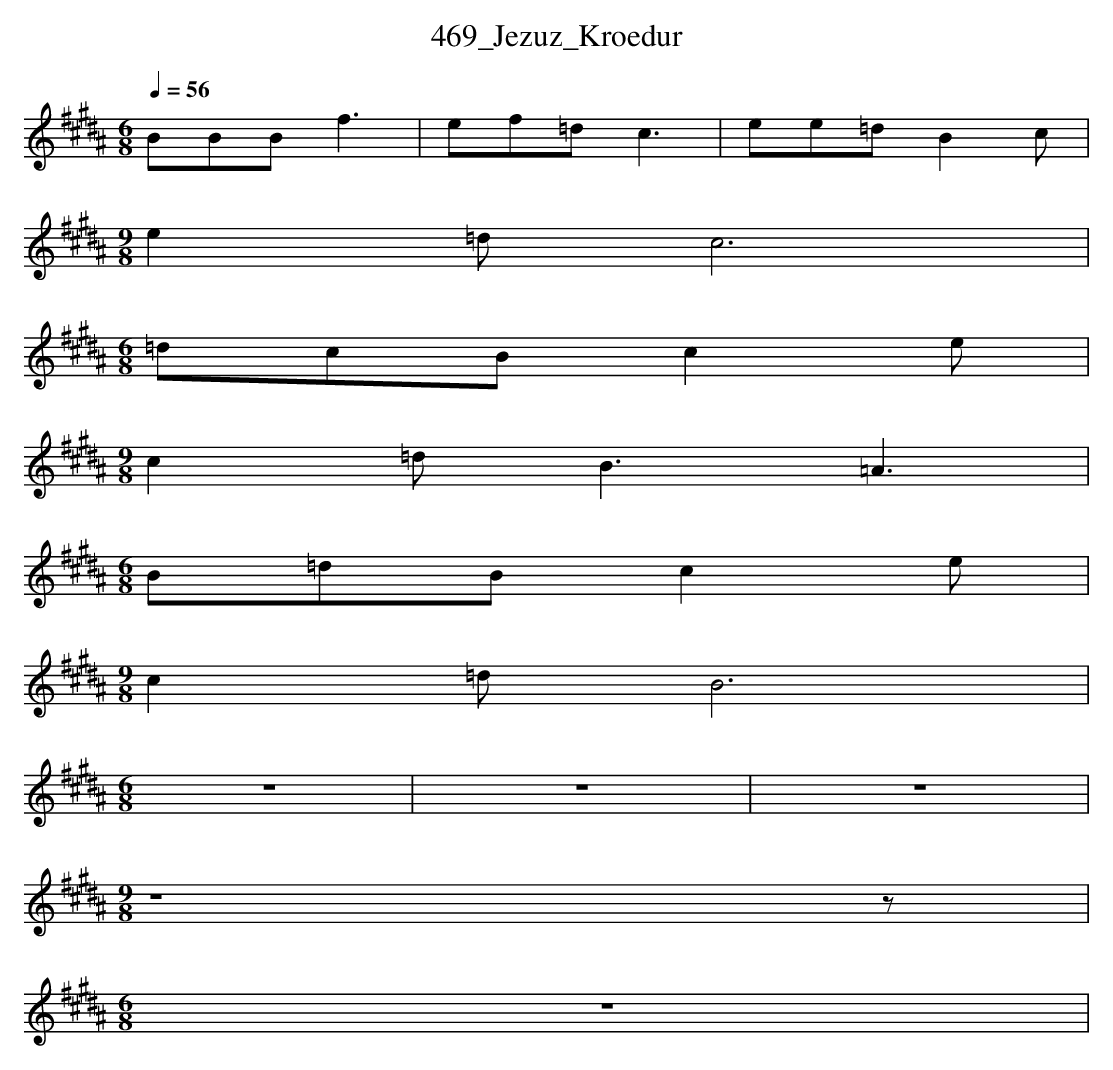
X:1
T:469_Jezuz_Kroedur
Q:1/4=56
V:1
M:6/8
L:1/8
K:B
BBB f3 |ef=d c3 |ee=d B2 c |
M:9/8
L:1/8
e2 =d c6 |
M:6/8
L:1/8
=dcB c2 e |
M:9/8
L:1/8
c2 =d B3 =A3 |
M:6/8
L:1/8
B=dB c2 e |
M:9/8     %Meter
L:1/8     %
c2 =d B6 |
M:6/8
L:1/8
z6 |z6 |z6 |
M:9/8
L:1/8
z8- z |
M:6/8
L:1/8
z6 |
M:9/8
L:1/8

z8- z |
M:6/8     %Meter
L:1/8     %
z6 |
M:9/8     %Meter
L:1/8     %
z8- z |
M:6/8     %Meter
L:1/8     %
BBB f3 |ef=d c3 |ee=d B2 c |
M:9/8     %Meter
L:1/8     %
e2 =d c6 |
M:6/8     %Meter
L:1/8     %

=dcB c2 e |
M:9/8     %Meter
L:1/8     %
c2 =d B3 =A3 |
M:6/8     %Meter
L:1/8     %
B=dB c2 e |
M:9/8     %Meter
L:1/8     %
c2 =d B6 |
V:2     %
     %!STAVE 0 'Church Organ 1' @
     %!INSTR 'Church Organ 1[Ch2]' 1 1900 @
M:6/8     %Meter
L:1/8     %
K:B
BBB f3 |ef=d c3 |ee=d B2 c |
M:9/8     %Meter
L:1/8     %
e2 =d c6 |
M:6/8     %Meter
L:1/8     %
=dcB c2 e |
M:9/8     %Meter
L:1/8     %
c2 =d B3 =A3 |
M:6/8     %Meter
L:1/8     %

B=dB c2 e |
M:9/8     %Meter
L:1/8     %
c2 =d B6 |
M:6/8     %Meter
L:1/8     %
BBB f3 |ef=d c3 |ee=d B2 c |
M:9/8     %Meter
L:1/8     %
e2 =d c6 |
M:6/8     %Meter
L:1/8     %
=dcB c2 e |
M:9/8     %Meter
L:1/8     %

c2 =d B3 =A3 |
M:6/8     %Meter
L:1/8     %
B=dB c2 e |
M:9/8     %Meter
L:1/8     %
c2 =d B6 |
M:6/8     %Meter
L:1/8     %
BBB f3 |ef=d c3 |ee=d B2 c |
M:9/8     %Meter
L:1/8     %
e2 =d c6 |
M:6/8     %Meter
L:1/8     %

=dcB c2 e |
M:9/8     %Meter
L:1/8     %
c2 =d B3 =A3 |
M:6/8     %Meter
L:1/8     %
B=dB c2 e |
M:9/8     %Meter
L:1/8     %
c2 =d B6 |
V:3     %
     %!STAVE 0 'Church Organ 1' @
     %!INSTR 'Church Organ 1[Ch3]' 2 1900 @
M:6/8     %Meter
L:1/8     %
K:B clef=bass
[F,3=D,3B,3] [=A,3F,3C,3] |[=G,3E,3B,3] [C3=A,3F,3] |[=G,3E,3B,3] [F,3=D,3B,3] |
M:9/8     %Meter
L:1/8     %
[B,3=G,3E,3] [B,3F,3C3] [=A,3F,3C3] |
M:6/8     %Meter
L:1/8     %
[B,3F,3=D,3] [E,3C,3=A,3] |
M:9/8     %Meter
L:1/8     %
[=A,3E,3C3] [C3B,3F,3] [A,3F,3C3] |
M:6/8     %Meter
L:1/8     %

[F,3=D,3B,3] [=A,3F,3C,3] |
M:9/8     %Meter
L:1/8     %
[=G,3E,3B,3] [F,6=D,6B,6] |
M:6/8     %Meter
L:1/8     %
F,E,F, =D,3 |=G,F,F, E,3 |=G,G,F, =D,2 E, |
M:9/8     %Meter
L:1/8     %
=G,2 F, F,6 |
M:6/8     %Meter
L:1/8     %
F,E,=D, E,2 =G, |
M:9/8     %Meter
L:1/8     %

E,2 =G, F,=D,B,, C,E,F, |
M:6/8     %Meter
L:1/8     %
=D,F,D, E,2 =G, |
M:9/8     %Meter
L:1/8     %
E,2 =G, F,6 |
M:6/8     %Meter
L:1/8     %
[B,3F,3=D,3] [F,3C,3=A,3] |[=G,3E,3B,3] [C3=A,3F,3] |[=G,3E,3B,3] [F,3=D,3B,3] |
M:9/8     %Meter
L:1/8     %
[B,3=G,3E,3] [B,3F,3C3] [=A,3F,3C3] |
M:6/8     %Meter
L:1/8     %

[B,3F,3=D,3] [E,3C,3=A,3] |
M:9/8     %Meter
L:1/8     %
[=A,3E,3C3] [C3B,3F,3] [A,3F,3C3] |
M:6/8     %Meter
L:1/8     %
[F,3=D,3B,3] [=A,3F,3C,3] |
M:9/8     %Meter
L:1/8     %
[=G,3E,3B,3] [F,6=D,6B,6] |
V:4     %
     %!STAVE 0 'Reed Organ' @
     %!INSTR 'Reed Organ[Ch4]' 3 2000 @
M:6/8     %Meter
L:1/8     %
K:B clef=bass
B,,3 =A,,3 |=G,,3 F,,3 |E,,3 B,,3 |
M:9/8     %Meter
L:1/8     %
E,,3 F,,6 |
M:6/8     %Meter
L:1/8     %
B,,3 =A,,3 |
M:9/8     %Meter
L:1/8     %
E,,3 F,,6 |
M:6/8     %Meter
L:1/8     %

B,,3 =A,,3 |
M:9/8     %Meter
L:1/8     %
E,,3 [z4-B,,6] z B,,- |
M:6/8     %Meter
L:1/8     %
B,,6- |B,,6- |B,,6- |
M:9/8     %Meter
L:1/8     %
B,,8- B,,- |
M:6/8     %Meter
L:1/8     %
B,,6- |
M:9/8     %Meter
L:1/8     %

B,,8- B,,- |
M:6/8     %Meter
L:1/8     %
B,,6- |
M:9/8     %Meter
L:1/8     %
B,,8 B,,- |
M:6/8     %Meter
L:1/8     %
B,,3 =A,,3 |=G,,3 F,,3 |E,,3 B,,3 |
M:9/8     %Meter
L:1/8     %
E,,3 F,,6 |
M:6/8     %Meter
L:1/8     %

B,,3 =A,,3 |
M:9/8     %Meter
L:1/8     %
E,,3 F,,6 |
M:6/8     %Meter
L:1/8     %
B,,3 =A,,3 |
M:9/8     %Meter
L:1/8     %
E,,3 B,,6 |
